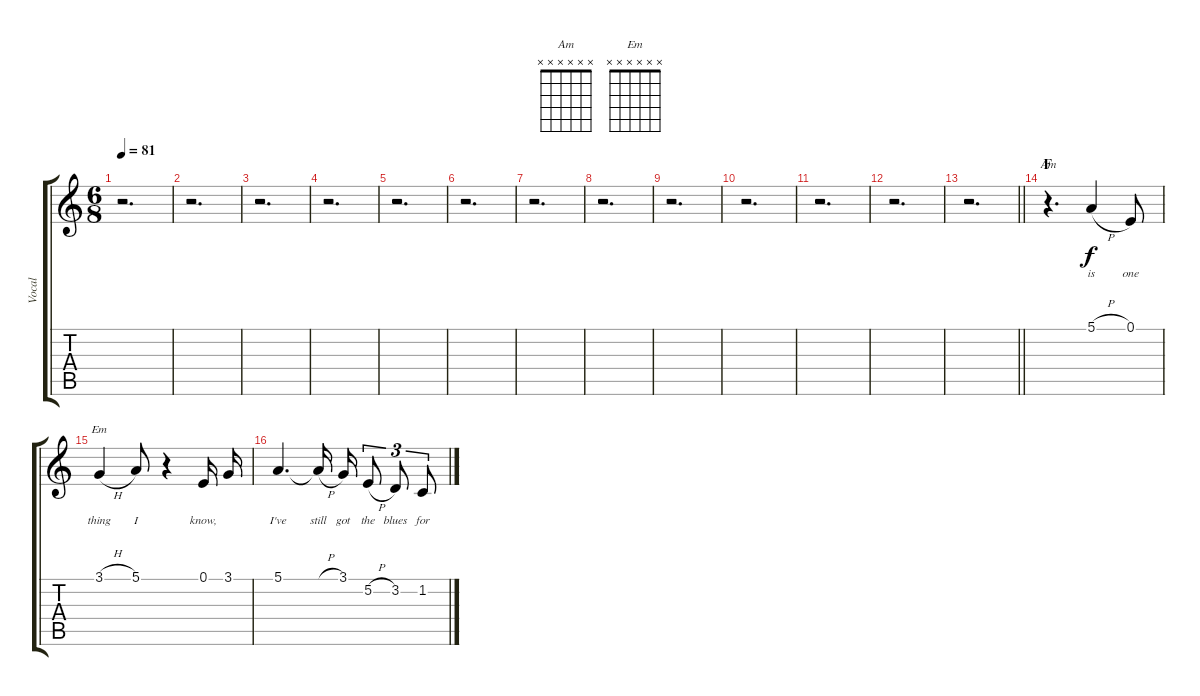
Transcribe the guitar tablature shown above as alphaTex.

\track ("Vocal" "Vocal") {instrument flute}
\staff {score tabs}
\tuning (E4 B3 G3 D3 A2 E2) {hide}
\chord ("Am" x x x x x x)
\chord ("Em" x x x x x x)
\ts (6 8)
\tempo 81
\clef g2
\ks c
r.2{d dy f} |
r.2{d} |
r.2{d} |
r.2{d} |
r.2{d} |
r.2{d} |
r.2{d} |
r.2{d} |
r.2{d} |
r.2{d} |
r.2{d} |
r.2{d} |
\barLineRight lightlight
r.2{d} |
\section ("" "F")
r.4{d ch "Am"} 5.1{h}.4{lyrics (0 "is") lyrics (1 "") lyrics (2 "") lyrics (3 "") lyrics (4 "")} 0.1.8{lyrics (0 "one") lyrics (1 "") lyrics (2 "") lyrics (3 "") lyrics (4 "")} |
3.1{h}.4{ch "Em" lyrics (0 "thing") lyrics (1 "") lyrics (2 "") lyrics (3 "") lyrics (4 "")} 5.1.8{lyrics (0 "I") lyrics (1 "") lyrics (2 "") lyrics (3 "") lyrics (4 "")} r.4 0.1.16{lyrics (0 "know,") lyrics (1 "") lyrics (2 "") lyrics (3 "") lyrics (4 "") beam split} 3.1.16{lyrics (0 "") lyrics (1 "") lyrics (2 "") lyrics (3 "") lyrics (4 "")} |
5.1.4{d lyrics (0 "I've") lyrics (1 "") lyrics (2 "") lyrics (3 "") lyrics (4 "")} 5.1{h t}.16{lyrics (0 "still") lyrics (1 "") lyrics (2 "") lyrics (3 "") lyrics (4 "") beam split} 3.1.16{lyrics (0 "got") lyrics (1 "") lyrics (2 "") lyrics (3 "") lyrics (4 "") beam split} 5.2{h}.8{tu (3 2) lyrics (0 "the") lyrics (1 "") lyrics (2 "") lyrics (3 "") lyrics (4 "") beam split} 3.2.8{tu (3 2) lyrics (0 "blues") lyrics (1 "") lyrics (2 "") lyrics (3 "") lyrics (4 "") beam split} 1.2.8{tu (3 2) lyrics (0 "for") lyrics (1 "") lyrics (2 "") lyrics (3 "") lyrics (4 "")}
